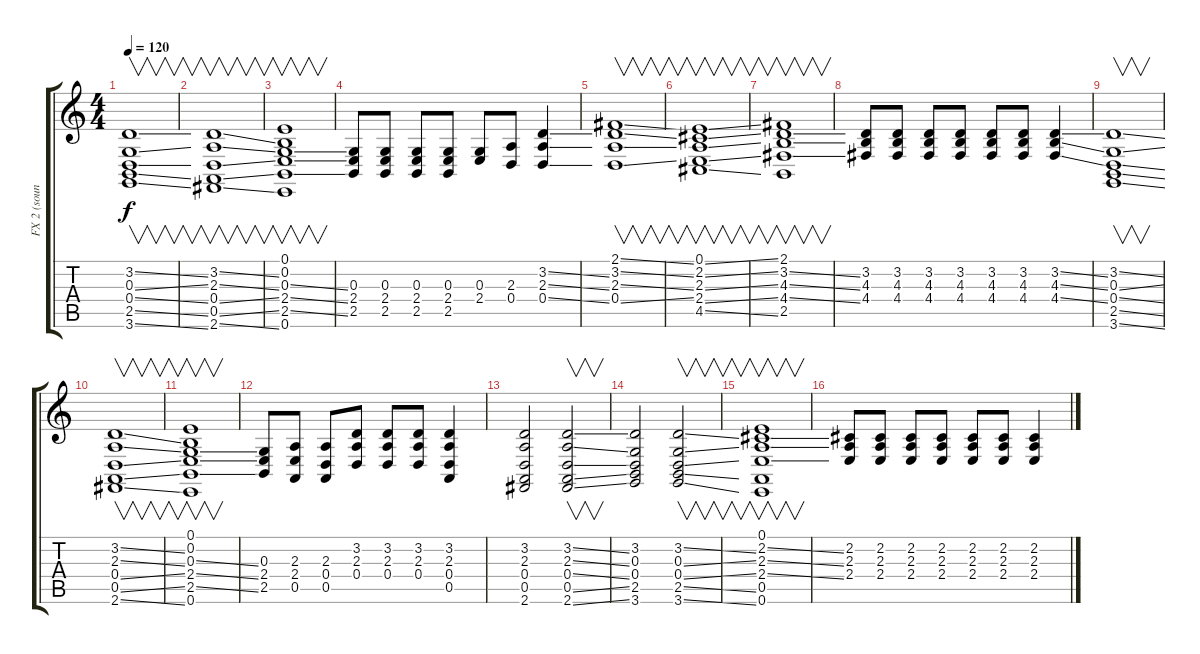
\track ("FX 2 (soundtrack)" "FX 2 (soun") {instrument fx2soundtrack}
\staff {score tabs}
\tuning (E4 B3 G3 D3 A2 E2) {hide}
\ts (4 4)
\tempo 120
\clef g2
\ks c
(3.2{ss} 0.3{ss} 0.4{ss} 2.5{ss} 3.6{ss}).1{v dy f} |
(3.2{ss} 2.3{ss} 0.4{ss} 0.5{ss} 2.6{ss}).1{v} |
(0.1 0.2 0.3{ss} 2.4{ss} 2.5{ss} 0.6).1{v} |
(0.3 2.4 2.5).8 (0.3 2.4 2.5).8 (0.3 2.4 2.5).8 (0.3 2.4 2.5).8 (0.3 2.4).8 (2.3 0.4).8 (3.2{ss} 2.3{ss} 0.4{ss}).4 |
(2.1{ss} 3.2{ss} 2.3{ss} 0.4{ss}).1{v} |
(0.1{ss} 2.2{ss} 2.3{ss} 2.4{ss} 4.5{ss}).1{v} |
(2.1 3.2{ss} 4.3{ss} 4.4{ss} 2.5).1{v} |
(3.2 4.3 4.4).8 (3.2 4.3 4.4).8 (3.2 4.3 4.4).8 (3.2 4.3 4.4).8 (3.2 4.3 4.4).8 (3.2 4.3 4.4).8 (3.2{ss} 4.3{ss} 4.4{ss}).4 |
(3.2{ss} 0.3{ss} 0.4{ss} 2.5{ss} 3.6{ss}).1{v} |
(3.2{ss} 2.3{ss} 0.4{ss} 0.5{ss} 2.6{ss}).1{v} |
(0.1 0.2 0.3{ss} 2.4{ss} 2.5{ss} 0.6).1{v} |
(0.3 2.4 2.5).8 (2.3 2.4 0.5).8 (2.3 0.4 0.5).8 (3.2 2.3 0.4).8 (3.2 2.3 0.4).8 (3.2 2.3 0.4).8 (3.2 2.3 0.4 0.5).4 |
(3.2 2.3 0.4 0.5 2.6).2 (3.2{ss} 2.3{ss} 0.4{ss} 0.5{ss} 2.6{ss}).2{v} |
(3.2 0.3 0.4 2.5 3.6).2 (3.2{ss} 0.3{ss} 0.4{ss} 2.5{ss} 3.6{ss}).2{v} |
(0.1 2.2{ss} 2.3{ss} 2.4{ss} 0.5 0.6).1{v} |
(2.2 2.3 2.4).8 (2.2 2.3 2.4).8 (2.2 2.3 2.4).8 (2.2 2.3 2.4).8 (2.2 2.3 2.4).8 (2.2 2.3 2.4).8 (2.2{ss} 2.3{ss} 2.4{ss}).4
